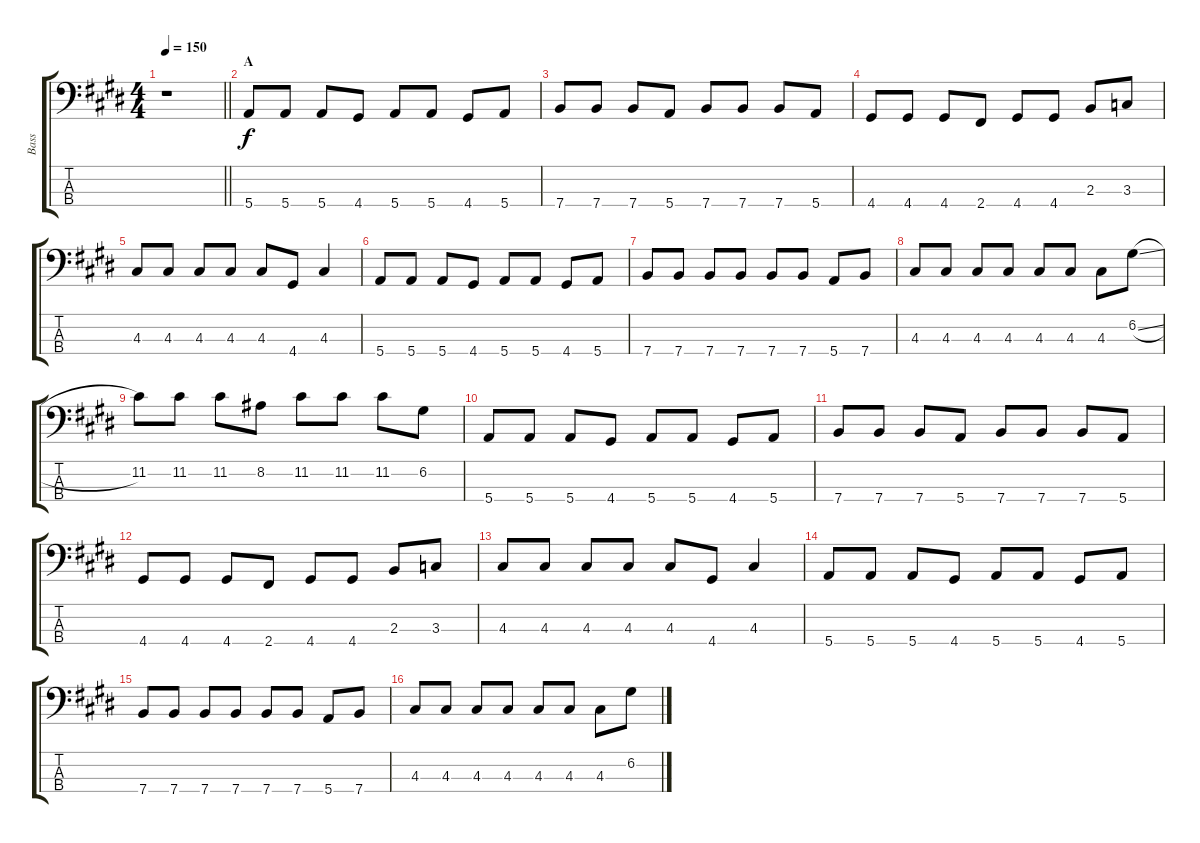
\track ("Bass" "Bass") {instrument electricbassfinger}
\staff {score tabs}
\tuning (G2 D2 A1 E1) {hide}
\ts (4 4)
\tempo 150
\clef f4
\barLineRight lightlight
\ks c#minor
r.1{dy f instrument electricbassfinger} |
\section ("" "A")
5.4.8 5.4.8 5.4.8 4.4.8 5.4.8 5.4.8 4.4.8 5.4.8 |
7.4.8 7.4.8 7.4.8 5.4.8 7.4.8 7.4.8 7.4.8 5.4.8 |
4.4.8 4.4.8 4.4.8 2.4.8 4.4.8 4.4.8 2.3.8 3.3.8 |
4.3.8 4.3.8 4.3.8 4.3.8 4.3.8 4.4.8 4.3.4 |
5.4.8 5.4.8 5.4.8 4.4.8 5.4.8 5.4.8 4.4.8 5.4.8 |
7.4.8 7.4.8 7.4.8 7.4.8 7.4.8 7.4.8 5.4.8 7.4.8 |
4.3.8 4.3.8 4.3.8 4.3.8 4.3.8 4.3.8 4.3.8 6.2{sl}.8 |
11.2.8 11.2.8 11.2.8 8.2.8 11.2.8 11.2.8 11.2.8 6.2.8 |
5.4.8 5.4.8 5.4.8 4.4.8 5.4.8 5.4.8 4.4.8 5.4.8 |
7.4.8 7.4.8 7.4.8 5.4.8 7.4.8 7.4.8 7.4.8 5.4.8 |
4.4.8 4.4.8 4.4.8 2.4.8 4.4.8 4.4.8 2.3.8 3.3.8 |
4.3.8 4.3.8 4.3.8 4.3.8 4.3.8 4.4.8 4.3.4 |
5.4.8 5.4.8 5.4.8 4.4.8 5.4.8 5.4.8 4.4.8 5.4.8 |
7.4.8 7.4.8 7.4.8 7.4.8 7.4.8 7.4.8 5.4.8 7.4.8 |
4.3.8 4.3.8 4.3.8 4.3.8 4.3.8 4.3.8 4.3.8 6.2{sl}.8
